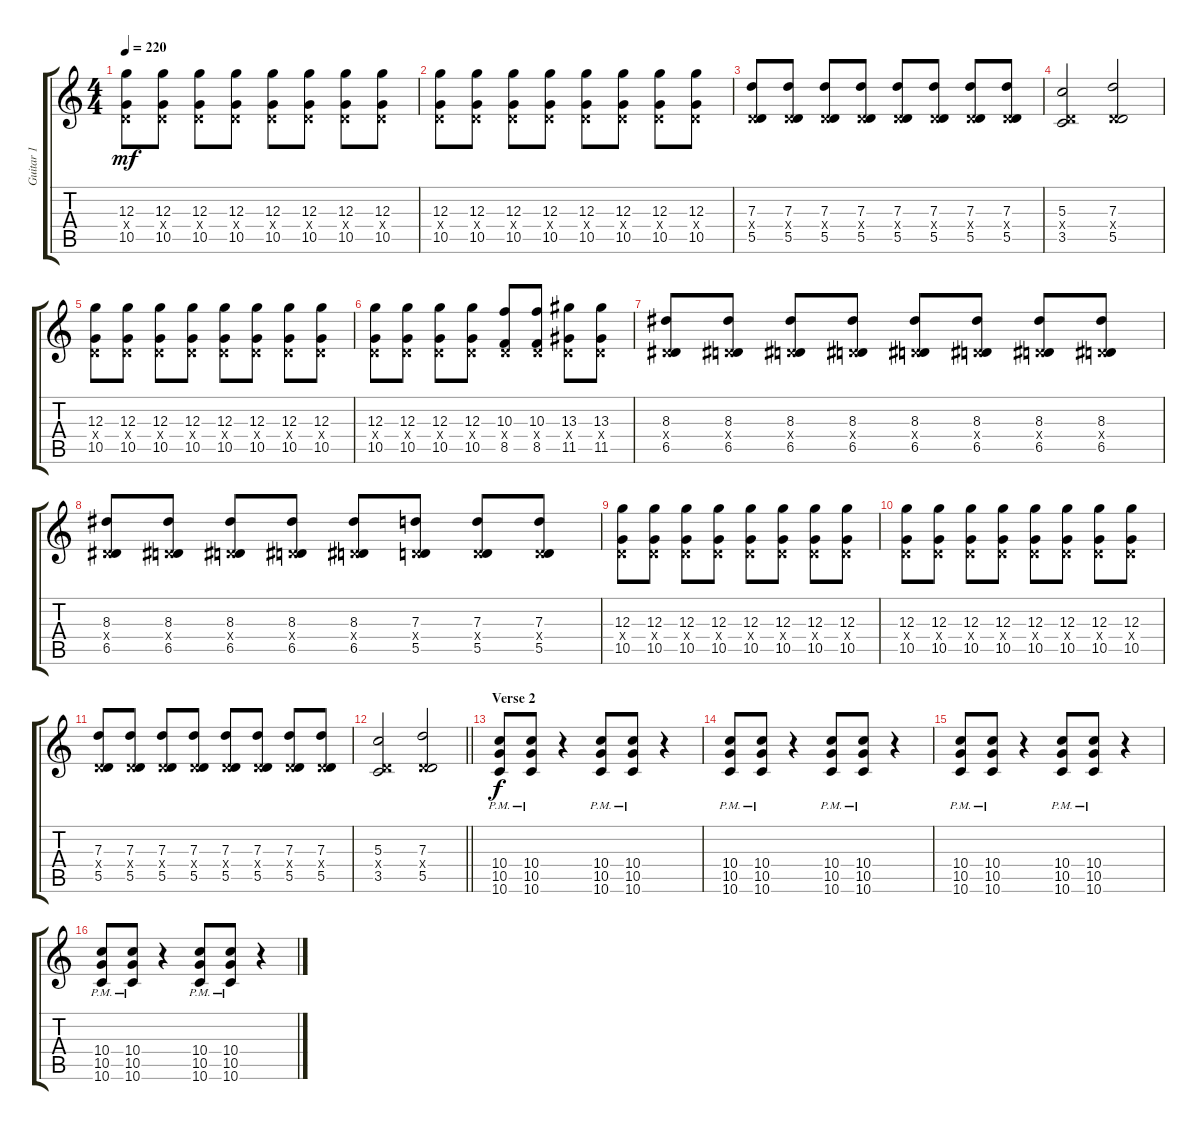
\track ("Guitar 1" "Guitar 1") {instrument distortionguitar}
\staff {score tabs}
\tuning (E4 A3 G3 D3 A2 D2) {hide}
\ts (4 4)
\tempo 220
\clef g2
\ks c
(12.3 0.4{x} 10.5).8{dy mf} (12.3 0.4{x} 10.5).8 (12.3 0.4{x} 10.5).8 (12.3 0.4{x} 10.5).8 (12.3 0.4{x} 10.5).8 (12.3 0.4{x} 10.5).8 (12.3 0.4{x} 10.5).8 (12.3 0.4{x} 10.5).8 |
(12.3 0.4{x} 10.5).8 (12.3 0.4{x} 10.5).8 (12.3 0.4{x} 10.5).8 (12.3 0.4{x} 10.5).8 (12.3 0.4{x} 10.5).8 (12.3 0.4{x} 10.5).8 (12.3 0.4{x} 10.5).8 (12.3 0.4{x} 10.5).8 |
(7.3 0.4{x} 5.5).8 (7.3 0.4{x} 5.5).8 (7.3 0.4{x} 5.5).8 (7.3 0.4{x} 5.5).8 (7.3 0.4{x} 5.5).8 (7.3 0.4{x} 5.5).8 (7.3 0.4{x} 5.5).8 (7.3 0.4{x} 5.5).8 |
(5.3 0.4{x} 3.5).2 (7.3 0.4{x} 5.5).2 |
(12.3 0.4{x} 10.5).8 (12.3 0.4{x} 10.5).8 (12.3 0.4{x} 10.5).8 (12.3 0.4{x} 10.5).8 (12.3 0.4{x} 10.5).8 (12.3 0.4{x} 10.5).8 (12.3 0.4{x} 10.5).8 (12.3 0.4{x} 10.5).8 |
(12.3 0.4{x} 10.5).8 (12.3 0.4{x} 10.5).8 (12.3 0.4{x} 10.5).8 (12.3 0.4{x} 10.5).8 (10.3 0.4{x} 8.5).8 (10.3 0.4{x} 8.5).8 (13.3 0.4{x} 11.5).8 (13.3 0.4{x} 11.5).8 |
(8.3 0.4{x} 6.5).8 (8.3 0.4{x} 6.5).8 (8.3 0.4{x} 6.5).8 (8.3 0.4{x} 6.5).8 (8.3 0.4{x} 6.5).8 (8.3 0.4{x} 6.5).8 (8.3 0.4{x} 6.5).8 (8.3 0.4{x} 6.5).8 |
(8.3 0.4{x} 6.5).8 (8.3 0.4{x} 6.5).8 (8.3 0.4{x} 6.5).8 (8.3 0.4{x} 6.5).8 (8.3 0.4{x} 6.5).8 (7.3 0.4{x} 5.5).8 (7.3 0.4{x} 5.5).8 (7.3 0.4{x} 5.5).8 |
(12.3 0.4{x} 10.5).8 (12.3 0.4{x} 10.5).8 (12.3 0.4{x} 10.5).8 (12.3 0.4{x} 10.5).8 (12.3 0.4{x} 10.5).8 (12.3 0.4{x} 10.5).8 (12.3 0.4{x} 10.5).8 (12.3 0.4{x} 10.5).8 |
(12.3 0.4{x} 10.5).8 (12.3 0.4{x} 10.5).8 (12.3 0.4{x} 10.5).8 (12.3 0.4{x} 10.5).8 (12.3 0.4{x} 10.5).8 (12.3 0.4{x} 10.5).8 (12.3 0.4{x} 10.5).8 (12.3 0.4{x} 10.5).8 |
(7.3 0.4{x} 5.5).8 (7.3 0.4{x} 5.5).8 (7.3 0.4{x} 5.5).8 (7.3 0.4{x} 5.5).8 (7.3 0.4{x} 5.5).8 (7.3 0.4{x} 5.5).8 (7.3 0.4{x} 5.5).8 (7.3 0.4{x} 5.5).8 |
\barLineRight lightlight
(5.3 0.4{x} 3.5).2 (7.3 0.4{x} 5.5).2 |
\section ("" "Verse 2")
(10.4{pm} 10.5{pm} 10.6{pm}).8{dy f} (10.4{pm} 10.5{pm} 10.6{pm}).8 r.4 (10.4{pm} 10.5{pm} 10.6{pm}).8 (10.4{pm} 10.5{pm} 10.6{pm}).8 r.4 |
(10.4{pm} 10.5{pm} 10.6{pm}).8 (10.4{pm} 10.5{pm} 10.6{pm}).8 r.4 (10.4{pm} 10.5{pm} 10.6{pm}).8 (10.4{pm} 10.5{pm} 10.6{pm}).8 r.4 |
(10.4{pm} 10.5{pm} 10.6{pm}).8 (10.4{pm} 10.5{pm} 10.6{pm}).8 r.4 (10.4{pm} 10.5{pm} 10.6{pm}).8 (10.4{pm} 10.5{pm} 10.6{pm}).8 r.4 |
(10.4{pm} 10.5{pm} 10.6{pm}).8 (10.4{pm} 10.5{pm} 10.6{pm}).8 r.4 (10.4{pm} 10.5{pm} 10.6{pm}).8 (10.4{pm} 10.5{pm} 10.6{pm}).8 r.4
